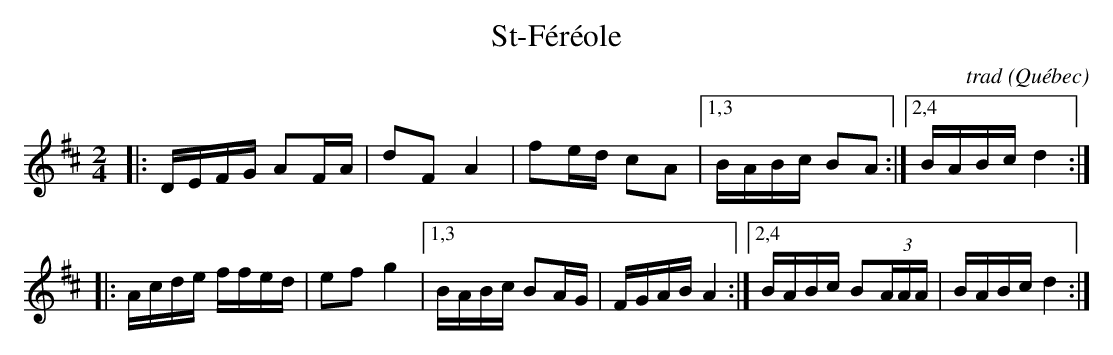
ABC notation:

X:1
T: St-F\'er\'eole
C: trad
O: Qu\'ebec
M: 2/4
L: 1/16
K: D
|: DEFG A2FA | d2F2 A4 | f2ed c2A2 |1,3 BABc B2A2 :|2,4 BABc d4 :|
|: Acde ffed | e2f2 g4 |1,3 BABc B2AG | FGAB A4 :|2,4 BABc B2(3AAA | BABc d4 :|
